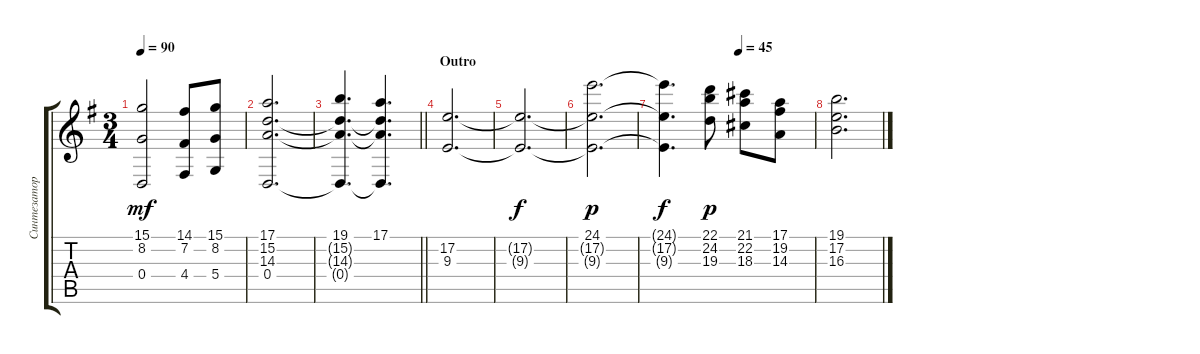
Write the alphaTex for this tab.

\track ("Синтезатор" "Синтезатор") {instrument stringensemble1}
\staff {score tabs}
\tuning (E4 B3 G3 D3 A2 E2) {hide}
\ts (3 4)
\tempo 90
\clef g2
\ks eminor
(15.1 8.2 0.4).2{dy mf} (14.1 7.2 4.4).8 (15.1 8.2 5.4).8 |
(17.1 15.2 14.3 0.4).2{d} |
\barLineRight lightlight
(19.1 15.2{t} 14.3{t} 0.4{t}).4{d} (17.1 15.2{t} 14.3{t} 0.4{t}).4{d} |
\section ("" "Outro")
(17.2 9.3).2{d} |
(17.2{t} 9.3{t}).2{d dy f} |
(24.1 17.2{t} 9.3{t}).2{d dy p} |
\tempo (45 0.5)
(24.1{t} 17.2{t} 9.3{t}).4{d dy f} (22.1 24.2 19.3).8{dy p} (21.1 22.2 18.3).8 (17.1 19.2 14.3).8 |
(19.1 17.2 16.3).2{d volume 0}
